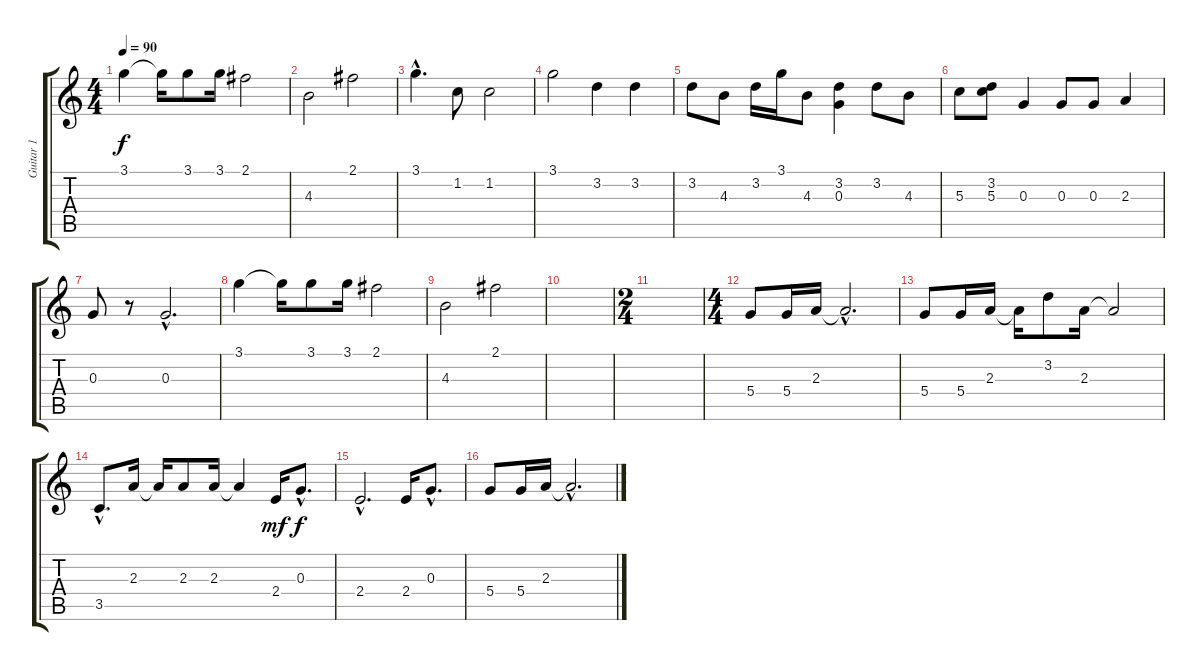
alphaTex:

\track ("Guitar 1" "Guitar 1") {instrument electricguitarjazz}
\staff {score tabs}
\tuning (E4 B3 G3 D3 A2 E2) {hide}
\ts (4 4)
\tempo 90
\clef g2
\ks c
3.1.4{dy f} 3.1{t}.16 3.1.8 3.1.16 2.1.2 |
4.3.2 2.1.2 |
3.1{hac}.4{d} 1.2.8 1.2.2 |
3.1.2 3.2.4 3.2.4 |
3.2.8 4.3.8 3.2.16 3.1.16 4.3.8 (3.2 0.3).4 3.2.8 4.3.8 |
5.3.8 (3.2 5.3).8 0.3.4 0.3.8 0.3.8 2.3.4 |
0.3.8 r.8 0.3{hac}.2{d} |
3.1.4 3.1{t}.16 3.1.8 3.1.16 2.1.2 |
4.3.2 2.1.2 |
|
\ts (2 4)
|
\ts (4 4)
5.4.8{instrument electricguitarjazz} 5.4.16 2.3.16 2.3{hac t}.2{d} |
5.4.8 5.4.16 2.3.16 2.3{t}.16 3.2.8 2.3.16 2.3{t}.2 |
3.5{hac}.8{d} 2.3.16 2.3{t}.16 2.3.8 2.3.16 2.3{t}.4 2.4.16{dy mf} 0.3{hac}.8{d dy f} |
2.4{hac}.2{d} 2.4.16 0.3{hac}.8{d} |
5.4.8{instrument electricguitarjazz} 5.4.16 2.3.16 2.3{hac t}.2{d}
